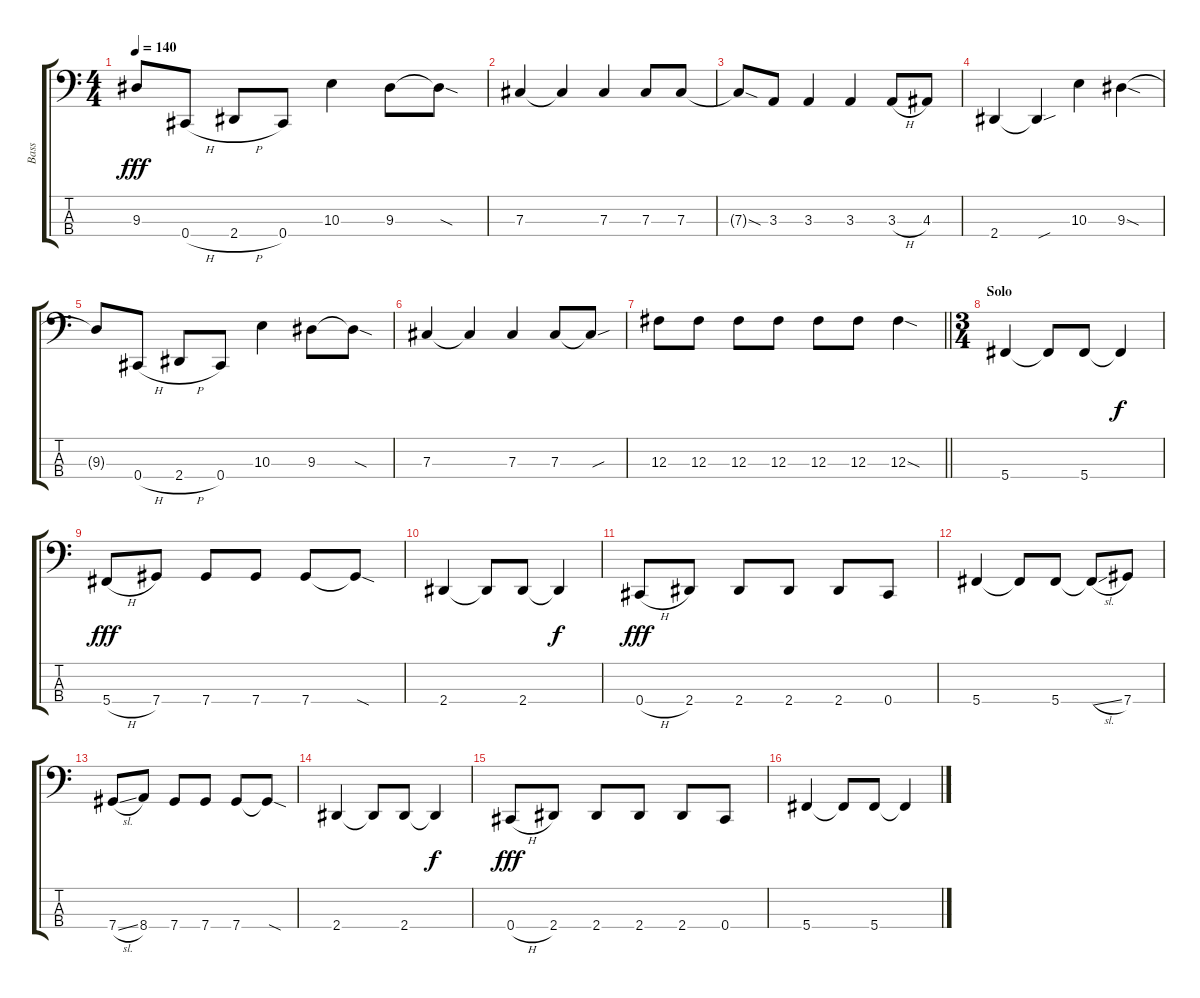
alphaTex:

\track ("Bass" "Bass") {instrument electricbassfinger}
\staff {score tabs}
\tuning (E2 B1 Gb1 Db1) {hide}
\ts (4 4)
\tempo 140
\clef f4
\ks c
9.3{t}.8{dy fff} 0.4{h}.8 2.4{h}.8 0.4.8 10.3.4 9.3.8 9.3{sod t}.8 |
7.3.4 7.3{t}.4 7.3.4 7.3.8 7.3.8 |
7.3{sod t}.8 3.3.8 3.3.4 3.3.4 3.3{h}.8 4.3.8 |
2.4.4 2.4{sou t}.4 10.3.4 9.3{sod}.4 |
9.3{t}.8 0.4{h}.8 2.4{h}.8 0.4.8 10.3.4 9.3.8 9.3{sod t}.8 |
7.3.4 7.3{t}.4 7.3.4 7.3.8 7.3{sou t}.8 |
\barLineRight lightlight
12.3.8 12.3.8 12.3.8 12.3.8 12.3.8 12.3.8 12.3{sod}.4 |
\ts (3 4)
\section ("" "Solo")
5.4.4 5.4{t}.8 5.4.8 5.4{t}.4{dy f} |
5.4{h}.8{dy fff} 7.4.8 7.4.8 7.4.8 7.4.8 7.4{sod t}.8 |
2.4.4 2.4{t}.8 2.4.8 2.4{t}.4{dy f} |
0.4{h}.8{dy fff} 2.4.8 2.4.8 2.4.8 2.4.8 0.4.8 |
5.4.4 5.4{t}.8 5.4.8 5.4{sl t}.8 7.4.8 |
7.4{sl}.8 8.4.8 7.4.8 7.4.8 7.4.8 7.4{sod t}.8 |
2.4.4 2.4{t}.8 2.4.8 2.4{t}.4{dy f} |
0.4{h}.8{dy fff} 2.4.8 2.4.8 2.4.8 2.4.8 0.4.8 |
5.4.4 5.4{t}.8 5.4.8 5.4{t}.4
